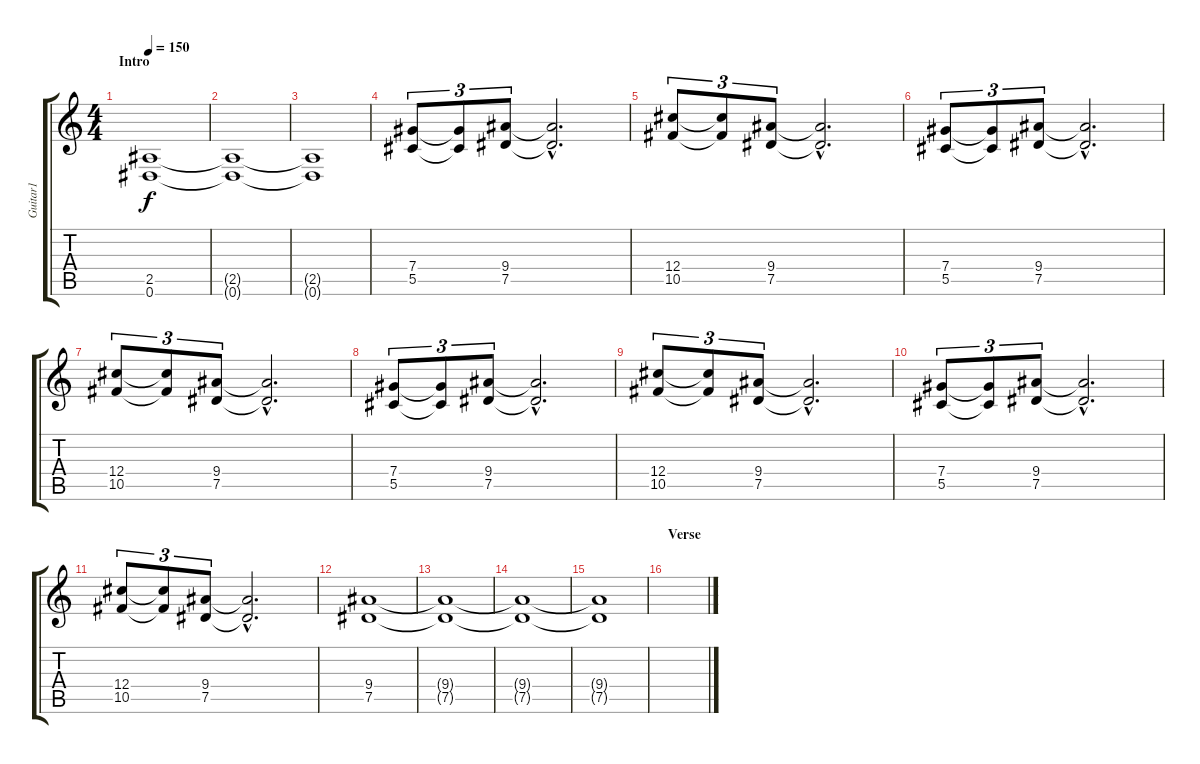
\track ("Guitar1" "Guitar1") {instrument distortionguitar}
\staff {score tabs}
\tuning (Eb4 Bb3 Gb3 Db3 Ab2 Eb2) {hide}
\ts (4 4)
\section ("" "Intro")
\tempo 150
\clef g2
\ks c
(2.5 0.6).1{dy f instrument distortionguitar} |
(2.5{t} 0.6{t}).1 |
(2.5{t} 0.6{t}).1 |
(7.4 5.5).8{tu (3 2)} (7.4{t} 5.5{t}).8{tu (3 2)} (9.4 7.5).8{tu (3 2)} (9.4{hac t} 7.5{hac t}).2{d} |
(12.4 10.5).8{tu (3 2)} (12.4{t} 10.5{t}).8{tu (3 2)} (9.4 7.5).8{tu (3 2)} (9.4{hac t} 7.5{hac t}).2{d} |
(7.4 5.5).8{tu (3 2)} (7.4{t} 5.5{t}).8{tu (3 2)} (9.4 7.5).8{tu (3 2)} (9.4{hac t} 7.5{hac t}).2{d} |
(12.4 10.5).8{tu (3 2)} (12.4{t} 10.5{t}).8{tu (3 2)} (9.4 7.5).8{tu (3 2)} (9.4{hac t} 7.5{hac t}).2{d} |
(7.4 5.5).8{tu (3 2)} (7.4{t} 5.5{t}).8{tu (3 2)} (9.4 7.5).8{tu (3 2)} (9.4{hac t} 7.5{hac t}).2{d} |
(12.4 10.5).8{tu (3 2)} (12.4{t} 10.5{t}).8{tu (3 2)} (9.4 7.5).8{tu (3 2)} (9.4{hac t} 7.5{hac t}).2{d} |
(7.4 5.5).8{tu (3 2)} (7.4{t} 5.5{t}).8{tu (3 2)} (9.4 7.5).8{tu (3 2)} (9.4{hac t} 7.5{hac t}).2{d} |
(12.4 10.5).8{tu (3 2)} (12.4{t} 10.5{t}).8{tu (3 2)} (9.4 7.5).8{tu (3 2)} (9.4{hac t} 7.5{hac t}).2{d} |
(9.4 7.5).1 |
(9.4{t} 7.5{t}).1 |
(9.4{t} 7.5{t}).1 |
(9.4{t} 7.5{t}).1 |
\section ("" "Verse")
